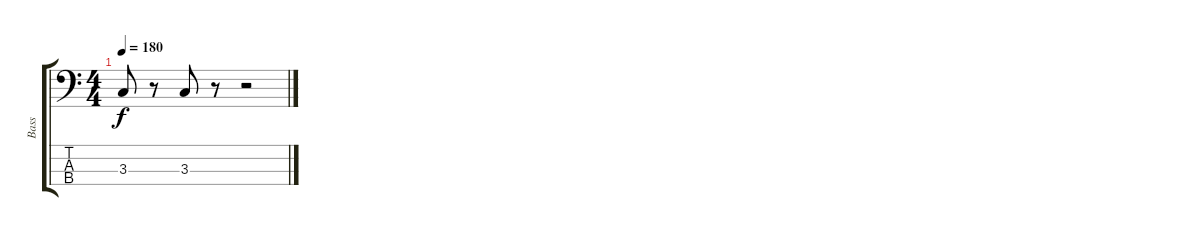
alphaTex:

\track ("Bass" "Bass") {instrument electricbassfinger}
\staff {score tabs}
\tuning (G2 D2 A1 E1) {hide}
\ts (4 4)
\tempo 180
\clef f4
\ks c
3.3.8{dy f} r.8 3.3.8 r.8 r.2
